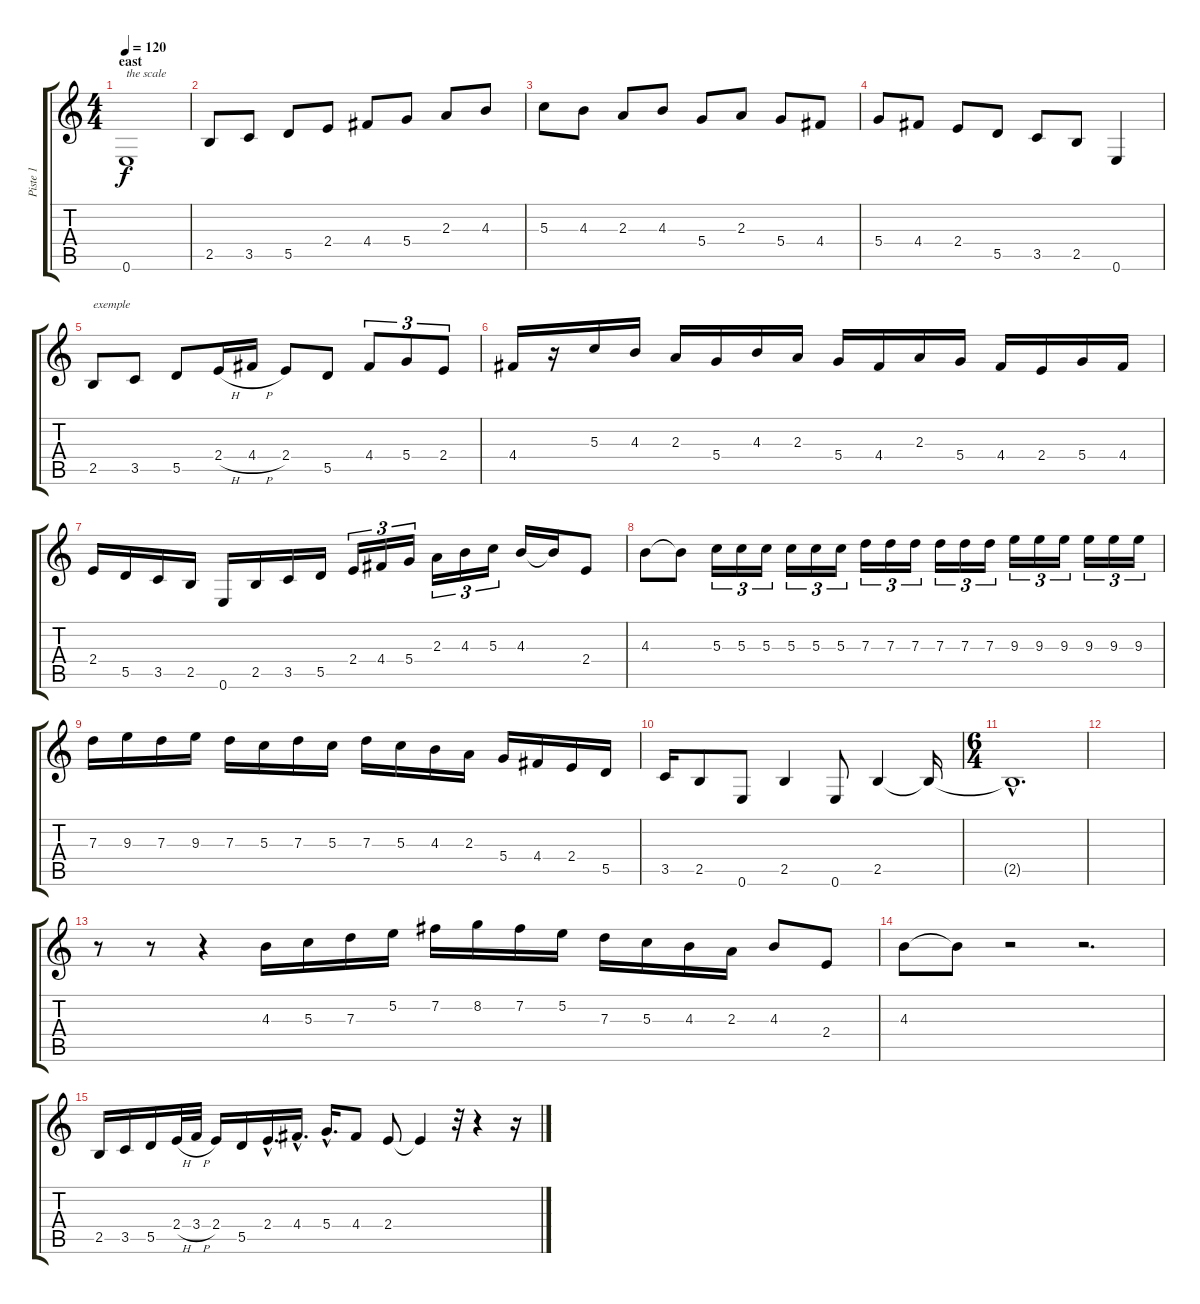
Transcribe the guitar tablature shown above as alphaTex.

\track ("Piste 1" "Piste 1") {instrument acousticguitarnylon}
\staff {score tabs}
\tuning (E4 B3 G3 D3 A2 E2) {hide}
\ts (4 4)
\section ("" "east")
\tempo 120
\clef g2
\ks c
0.6.1{txt "the scale" dy f instrument acousticguitarnylon} |
2.5.8 3.5.8 5.5.8 2.4.8 4.4.8 5.4.8 2.3.8 4.3.8 |
5.3.8 4.3.8 2.3.8 4.3.8 5.4.8 2.3.8 5.4.8 4.4.8 |
5.4.8 4.4.8 2.4.8 5.5.8 3.5.8 2.5.8 0.6.4 |
2.5.8{txt "exemple"} 3.5.8 5.5.8 2.4{h}.16 4.4{h}.16 2.4.8 5.5.8 4.4.8{tu (3 2)} 5.4.8{tu (3 2)} 2.4.8{tu (3 2)} |
4.4.16 r.16 5.3.16 4.3.16 2.3.16 5.4.16 4.3.16 2.3.16 5.4.16 4.4.16 2.3.16 5.4.16 4.4.16 2.4.16 5.4.16 4.4.16 |
2.4.16 5.5.16 3.5.16 2.5.16 0.6.16 2.5.16 3.5.16 5.5.16 2.4.16{tu (3 2)} 4.4.16{tu (3 2)} 5.4.16{tu (3 2)} 2.3.16{tu (3 2)} 4.3.16{tu (3 2)} 5.3.16{tu (3 2)} 4.3.16 4.3{t}.16 2.4.8 |
4.3.8 4.3{t}.8 5.3.16{tu (3 2)} 5.3.16{tu (3 2)} 5.3.16{tu (3 2)} 5.3.16{tu (3 2)} 5.3.16{tu (3 2)} 5.3.16{tu (3 2)} 7.3.16{tu (3 2)} 7.3.16{tu (3 2)} 7.3.16{tu (3 2)} 7.3.16{tu (3 2)} 7.3.16{tu (3 2)} 7.3.16{tu (3 2)} 9.3.16{tu (3 2)} 9.3.16{tu (3 2)} 9.3.16{tu (3 2)} 9.3.16{tu (3 2)} 9.3.16{tu (3 2)} 9.3.16{tu (3 2)} |
7.3.16 9.3.16 7.3.16 9.3.16 7.3.16 5.3.16 7.3.16 5.3.16 7.3.16 5.3.16 4.3.16 2.3.16 5.4.16 4.4.16 2.4.16 5.5.16 |
3.5.16 2.5.8 0.6.8 2.5.4 0.6.8 2.5.4 2.5{t}.16 |
\ts (6 4)
2.5{hac t}.1{d} |
|
r.8 r.8 r.4 4.3.16 5.3.16 7.3.16 5.2.16 7.2.16 8.2.16 7.2.16 5.2.16 7.3.16 5.3.16 4.3.16 2.3.16 4.3.8 2.4.8 |
4.3.8 4.3{t}.8 r.2 r.2{d} |
2.5.16 3.5.16 5.5.16 2.4{h}.32 3.4{h}.32 2.4.16 5.5.16 2.4{hac}.16{d} 4.4{hac}.16{d} 5.4{hac}.16{d} 4.4.8 2.4.8 2.4{t}.4 r.32 r.4 r.16
